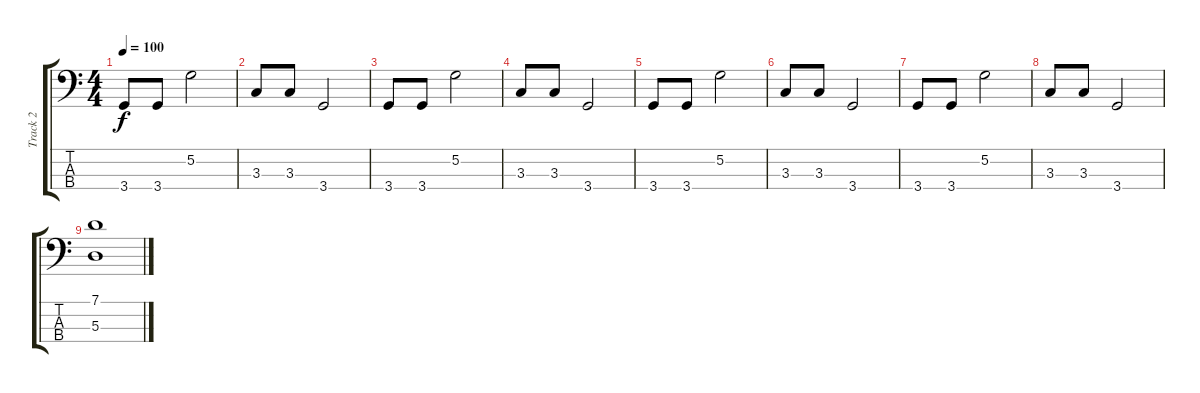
\track ("Track 2" "Track 2") {instrument contrabass}
\staff {score tabs}
\tuning (G2 D2 A1 E1) {hide}
\ts (4 4)
\tempo 100
\clef f4
\ks c
3.4.8{dy f} 3.4.8 5.2.2 |
3.3.8 3.3.8 3.4.2 |
3.4.8 3.4.8 5.2.2 |
3.3.8 3.3.8 3.4.2 |
3.4.8 3.4.8 5.2.2 |
3.3.8 3.3.8 3.4.2 |
3.4.8 3.4.8 5.2.2 |
3.3.8 3.3.8 3.4.2 |
(7.1 5.3).1
